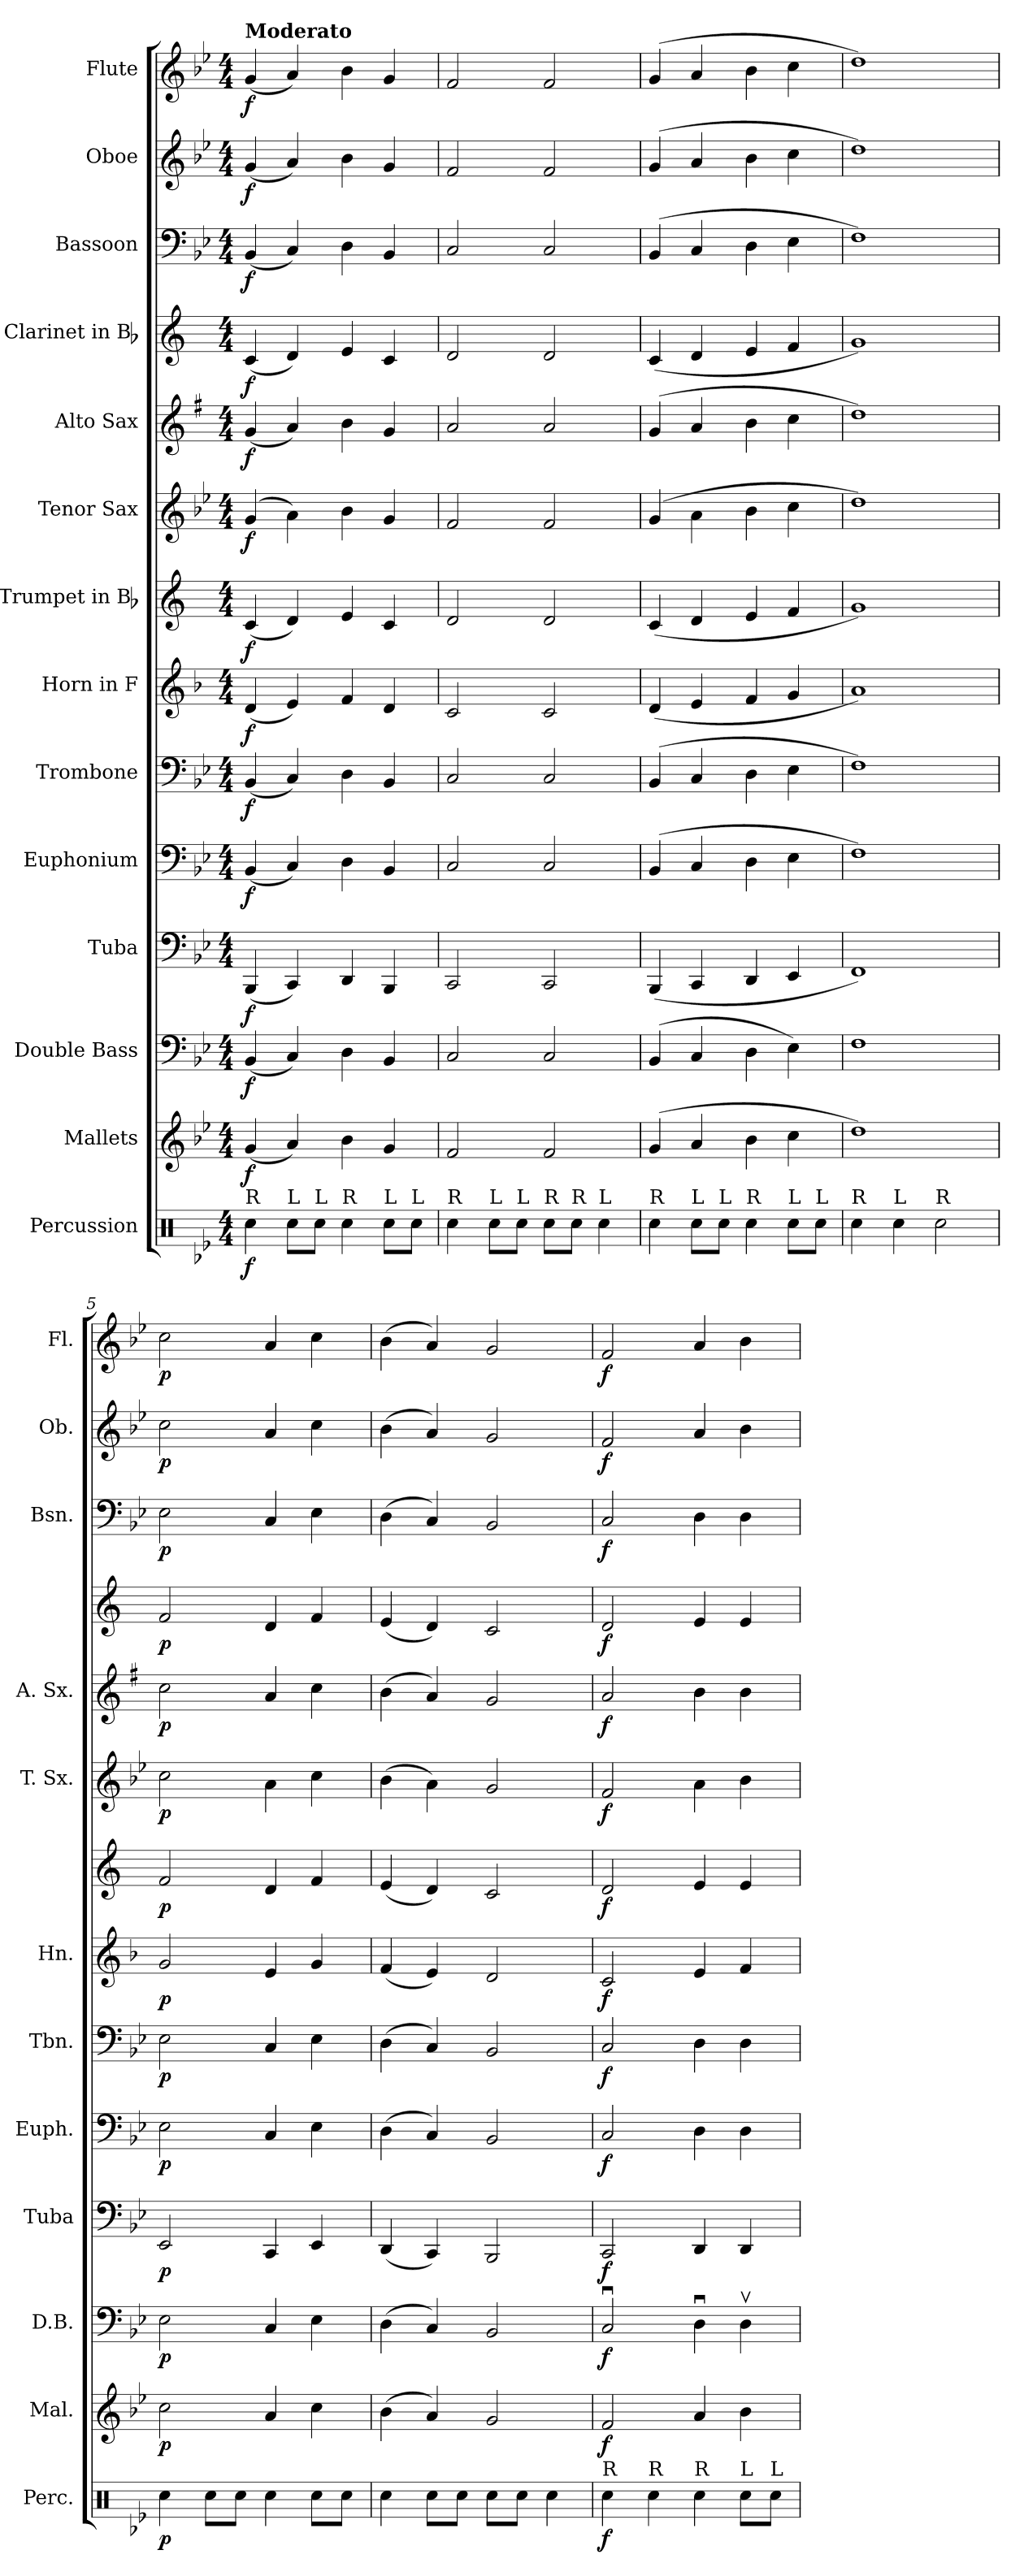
**kern	**dynam	**kern	**dynam	**kern	**dynam	**kern	**dynam	**kern	**dynam	**kern	**dynam	**kern	**dynam	**kern	**dynam	**kern	**dynam	**kern	**dynam	**kern	**dynam	**kern	**dynam	**kern	**dynam	**kern	**dynam
*part14	*part14	*part13	*part13	*part12	*part12	*part11	*part11	*part10	*part10	*part9	*part9	*part8	*part8	*part7	*part7	*part6	*part6	*part5	*part5	*part4	*part4	*part3	*part3	*part2	*part2	*part1	*part1
*staff14	*staff14	*staff13	*staff13	*staff12	*staff12	*staff11	*staff11	*staff10	*staff10	*staff9	*staff9	*staff8	*staff8	*staff7	*staff7	*staff6	*staff6	*staff5	*staff5	*staff4	*staff4	*staff3	*staff3	*staff2	*staff2	*staff1	*staff1
*I"Percussion	*	*I"Mallets	*	*I"Double Bass	*	*I"Tuba	*	*I"Euphonium	*	*I"Trombone	*	*I"Horn in F	*	*I"Trumpet in Bb	*	*I"Tenor Sax	*	*I"Alto Sax	*	*I"Clarinet in Bb	*	*I"Bassoon	*	*I"Oboe	*	*I"Flute	*
*I'Perc.	*	*I'Mal.	*	*I'D.B.	*	*I'Tuba	*	*I'Euph.	*	*I'Tbn.	*	*I'Hn.	*	*	*	*I'T. Sx.	*	*I'A. Sx.	*	*	*	*I'Bsn.	*	*I'Ob.	*	*I'Fl.	*
*clefX	*	*clefG2	*	*clefF4	*	*clefF4	*	*clefF4	*	*clefF4	*	*clefG2	*	*clefG2	*	*clefG2	*	*clefG2	*	*clefG2	*	*clefF4	*	*clefG2	*	*clefG2	*
*	*	*	*	*ITrd7c12	*	*	*	*	*	*	*	*ITrd4c7	*	*ITrd1c2	*	*ITrd8c14	*	*ITrd5c9	*	*ITrd1c2	*	*	*	*	*	*	*
*k[b-e-]	*	*k[b-e-]	*	*k[b-e-]	*	*k[b-e-]	*	*k[b-e-]	*	*k[b-e-]	*	*k[b-e-]	*	*k[b-e-]	*	*k[b-e-]	*	*k[b-e-]	*	*k[b-e-]	*	*k[b-e-]	*	*k[b-e-]	*	*k[b-e-]	*
*B-:	*	*B-:	*	*B-:	*	*B-:	*	*B-:	*	*B-:	*	*B-:	*	*B-:	*	*B-:	*	*B-:	*	*B-:	*	*B-:	*	*B-:	*	*B-:	*
*M4/4	*	*M4/4	*	*M4/4	*	*M4/4	*	*M4/4	*	*M4/4	*	*M4/4	*	*M4/4	*	*M4/4	*	*M4/4	*	*M4/4	*	*M4/4	*	*M4/4	*	*M4/4	*
*MM100	*	*MM100	*	*MM100	*	*MM100	*	*MM100	*	*MM100	*	*MM100	*	*MM100	*	*MM100	*	*MM100	*	*MM100	*	*MM100	*	*MM100	*	*MM100	*
=1	=1	=1	=1	=1	=1	=1	=1	=1	=1	=1	=1	=1	=1	=1	=1	=1	=1	=1	=1	=1	=1	=1	=1	=1	=1	=1	=1
!	!	!	!	!	!	!	!	!	!	!	!	!	!	!	!	!	!	!	!	!	!	!	!	!	!	!LO:TX:a:B:t=Moderato	!
!LO:TX:a:t=R	!	!	!	!	!	!	!	!	!	!	!	!	!	!	!	!	!	!	!	!	!	!	!	!	!	!	!
!	!LO:DY:b	!	!LO:DY:b	!	!LO:DY:b	!	!LO:DY:b	!	!LO:DY:b	!	!LO:DY:b	!	!LO:DY:b	!	!LO:DY:b	!	!LO:DY:b	!	!LO:DY:b	!	!LO:DY:b	!	!LO:DY:b	!	!LO:DY:b	!	!LO:DY:b
4Rcc\	f	(<4g/	f	(<4BBB-/	f	(<4BBB-/	f	(<4BB-/	f	(<4BB-/	f	(<4G/	f	(<4B-/	f	(4G/	f	(<4B-/	f	(<4B-/	f	(<4BB-/	f	(<4g/	f	(<4g/	f
!LO:TX:a:t=L	!	!	!	!	!	!	!	!	!	!	!	!	!	!	!	!	!	!	!	!	!	!	!	!	!	!	!
8Rcc\L	.	4a/)	.	4CC/)	.	4CC/)	.	4C/)	.	4C/)	.	4A/)	.	4c/)	.	4A\)	.	4c/)	.	4c/)	.	4C/)	.	4a/)	.	4a/)	.
!LO:TX:a:t=L	!	!	!	!	!	!	!	!	!	!	!	!	!	!	!	!	!	!	!	!	!	!	!	!	!	!	!
8Rcc\J	.	.	.	.	.	.	.	.	.	.	.	.	.	.	.	.	.	.	.	.	.	.	.	.	.	.	.
!LO:TX:a:t=R	!	!	!	!	!	!	!	!	!	!	!	!	!	!	!	!	!	!	!	!	!	!	!	!	!	!	!
4Rcc\	.	4b-\	.	4DD\	.	4DD/	.	4D\	.	4D\	.	4B-/	.	4d/	.	4B-\	.	4d\	.	4d/	.	4D\	.	4b-\	.	4b-\	.
!LO:TX:a:t=L	!	!	!	!	!	!	!	!	!	!	!	!	!	!	!	!	!	!	!	!	!	!	!	!	!	!	!
8Rcc\L	.	4g/	.	4BBB-/	.	4BBB-/	.	4BB-/	.	4BB-/	.	4G/	.	4B-/	.	4G/	.	4B-/	.	4B-/	.	4BB-/	.	4g/	.	4g/	.
!LO:TX:a:t=L	!	!	!	!	!	!	!	!	!	!	!	!	!	!	!	!	!	!	!	!	!	!	!	!	!	!	!
8Rcc\J	.	.	.	.	.	.	.	.	.	.	.	.	.	.	.	.	.	.	.	.	.	.	.	.	.	.	.
=2	=2	=2	=2	=2	=2	=2	=2	=2	=2	=2	=2	=2	=2	=2	=2	=2	=2	=2	=2	=2	=2	=2	=2	=2	=2	=2	=2
!LO:TX:a:t=R	!	!	!	!	!	!	!	!	!	!	!	!	!	!	!	!	!	!	!	!	!	!	!	!	!	!	!
4Rcc\	.	2f/	.	2CC/	.	2CC/	.	2C/	.	2C/	.	2F/	.	2c/	.	2F/	.	2c/	.	2c/	.	2C/	.	2f/	.	2f/	.
!LO:TX:a:t=L	!	!	!	!	!	!	!	!	!	!	!	!	!	!	!	!	!	!	!	!	!	!	!	!	!	!	!
8Rcc\L	.	.	.	.	.	.	.	.	.	.	.	.	.	.	.	.	.	.	.	.	.	.	.	.	.	.	.
!LO:TX:a:t=L	!	!	!	!	!	!	!	!	!	!	!	!	!	!	!	!	!	!	!	!	!	!	!	!	!	!	!
8Rcc\J	.	.	.	.	.	.	.	.	.	.	.	.	.	.	.	.	.	.	.	.	.	.	.	.	.	.	.
!LO:TX:a:t=R	!	!	!	!	!	!	!	!	!	!	!	!	!	!	!	!	!	!	!	!	!	!	!	!	!	!	!
8Rcc\L	.	2f/	.	2CC/	.	2CC/	.	2C/	.	2C/	.	2F/	.	2c/	.	2F/	.	2c/	.	2c/	.	2C/	.	2f/	.	2f/	.
!LO:TX:a:t=R	!	!	!	!	!	!	!	!	!	!	!	!	!	!	!	!	!	!	!	!	!	!	!	!	!	!	!
8Rcc\J	.	.	.	.	.	.	.	.	.	.	.	.	.	.	.	.	.	.	.	.	.	.	.	.	.	.	.
!LO:TX:a:t=L	!	!	!	!	!	!	!	!	!	!	!	!	!	!	!	!	!	!	!	!	!	!	!	!	!	!	!
4Rcc\	.	.	.	.	.	.	.	.	.	.	.	.	.	.	.	.	.	.	.	.	.	.	.	.	.	.	.
=3	=3	=3	=3	=3	=3	=3	=3	=3	=3	=3	=3	=3	=3	=3	=3	=3	=3	=3	=3	=3	=3	=3	=3	=3	=3	=3	=3
!LO:TX:a:t=R	!	!	!	!	!	!	!	!	!	!	!	!	!	!	!	!	!	!	!	!	!	!	!	!	!	!	!
4Rcc\	.	(4g/	.	(>4BBB-/	.	(<4BBB-/	.	(4BB-/	.	(4BB-/	.	(<4G/	.	(<4B-/	.	(4G/	.	(4B-/	.	(<4B-/	.	(4BB-/	.	(4g/	.	(4g/	.
!LO:TX:a:t=L	!	!	!	!	!	!	!	!	!	!	!	!	!	!	!	!	!	!	!	!	!	!	!	!	!	!	!
8Rcc\L	.	4a/	.	4CC/	.	4CC/	.	4C/	.	4C/	.	4A/	.	4c/	.	4A\	.	4c/	.	4c/	.	4C/	.	4a/	.	4a/	.
!LO:TX:a:t=L	!	!	!	!	!	!	!	!	!	!	!	!	!	!	!	!	!	!	!	!	!	!	!	!	!	!	!
8Rcc\J	.	.	.	.	.	.	.	.	.	.	.	.	.	.	.	.	.	.	.	.	.	.	.	.	.	.	.
!LO:TX:a:t=R	!	!	!	!	!	!	!	!	!	!	!	!	!	!	!	!	!	!	!	!	!	!	!	!	!	!	!
4Rcc\	.	4b-\	.	4DD\	.	4DD/	.	4D\	.	4D\	.	4B-/	.	4d/	.	4B-\	.	4d\	.	4d/	.	4D\	.	4b-\	.	4b-\	.
!LO:TX:a:t=L	!	!	!	!	!	!	!	!	!	!	!	!	!	!	!	!	!	!	!	!	!	!	!	!	!	!	!
8Rcc\L	.	4cc\	.	4EE-\)	.	4EE-/	.	4E-\	.	4E-\	.	4c/	.	4e-/	.	4c\	.	4e-\	.	4e-/	.	4E-\	.	4cc\	.	4cc\	.
!LO:TX:a:t=L	!	!	!	!	!	!	!	!	!	!	!	!	!	!	!	!	!	!	!	!	!	!	!	!	!	!	!
8Rcc\J	.	.	.	.	.	.	.	.	.	.	.	.	.	.	.	.	.	.	.	.	.	.	.	.	.	.	.
=4	=4	=4	=4	=4	=4	=4	=4	=4	=4	=4	=4	=4	=4	=4	=4	=4	=4	=4	=4	=4	=4	=4	=4	=4	=4	=4	=4
!LO:TX:a:t=R	!	!	!	!	!	!	!	!	!	!	!	!	!	!	!	!	!	!	!	!	!	!	!	!	!	!	!
4Rcc\	.	1dd)	.	1FF	.	1FF)	.	1F)	.	1F)	.	1d)	.	1f)	.	1d)	.	1f)	.	1f)	.	1F)	.	1dd)	.	1dd)	.
!LO:TX:a:t=L	!	!	!	!	!	!	!	!	!	!	!	!	!	!	!	!	!	!	!	!	!	!	!	!	!	!	!
4Rcc\	.	.	.	.	.	.	.	.	.	.	.	.	.	.	.	.	.	.	.	.	.	.	.	.	.	.	.
!LO:TX:a:t=R	!	!	!	!	!	!	!	!	!	!	!	!	!	!	!	!	!	!	!	!	!	!	!	!	!	!	!
2Rcc\	.	.	.	.	.	.	.	.	.	.	.	.	.	.	.	.	.	.	.	.	.	.	.	.	.	.	.
=5	=5	=5	=5	=5	=5	=5	=5	=5	=5	=5	=5	=5	=5	=5	=5	=5	=5	=5	=5	=5	=5	=5	=5	=5	=5	=5	=5
!	!LO:DY:b	!	!LO:DY:b	!	!LO:DY:b	!	!LO:DY:b	!	!LO:DY:b	!	!LO:DY:b	!	!LO:DY:b	!	!LO:DY:b	!	!LO:DY:b	!	!LO:DY:b	!	!LO:DY:b	!	!LO:DY:b	!	!LO:DY:b	!	!LO:DY:b
4Rcc\	p	2cc\	p	2EE-\	p	2EE-/	p	2E-\	p	2E-\	p	2c/	p	2e-/	p	2c\	p	2e-\	p	2e-/	p	2E-\	p	2cc\	p	2cc\	p
8Rcc\L	.	.	.	.	.	.	.	.	.	.	.	.	.	.	.	.	.	.	.	.	.	.	.	.	.	.	.
8Rcc\J	.	.	.	.	.	.	.	.	.	.	.	.	.	.	.	.	.	.	.	.	.	.	.	.	.	.	.
4Rcc\	.	4a/	.	4CC/	.	4CC/	.	4C/	.	4C/	.	4A/	.	4c/	.	4A\	.	4c/	.	4c/	.	4C/	.	4a/	.	4a/	.
8Rcc\L	.	4cc\	.	4EE-\	.	4EE-/	.	4E-\	.	4E-\	.	4c/	.	4e-/	.	4c\	.	4e-\	.	4e-/	.	4E-\	.	4cc\	.	4cc\	.
8Rcc\J	.	.	.	.	.	.	.	.	.	.	.	.	.	.	.	.	.	.	.	.	.	.	.	.	.	.	.
=6	=6	=6	=6	=6	=6	=6	=6	=6	=6	=6	=6	=6	=6	=6	=6	=6	=6	=6	=6	=6	=6	=6	=6	=6	=6	=6	=6
4Rcc\	.	(>4b-\	.	(>4DD\	.	(<4DD/	.	(>4D\	.	(>4D\	.	(<4B-/	.	(<4d/	.	(>4B-\	.	(>4d\	.	(<4d/	.	(>4D\	.	(>4b-\	.	(>4b-\	.
8Rcc\L	.	4a/)	.	4CC/)	.	4CC/)	.	4C/)	.	4C/)	.	4A/)	.	4c/)	.	4A\)	.	4c/)	.	4c/)	.	4C/)	.	4a/)	.	4a/)	.
8Rcc\J	.	.	.	.	.	.	.	.	.	.	.	.	.	.	.	.	.	.	.	.	.	.	.	.	.	.	.
8Rcc\L	.	2g/	.	2BBB-/	.	2BBB-/	.	2BB-/	.	2BB-/	.	2G/	.	2B-/	.	2G/	.	2B-/	.	2B-/	.	2BB-/	.	2g/	.	2g/	.
8Rcc\J	.	.	.	.	.	.	.	.	.	.	.	.	.	.	.	.	.	.	.	.	.	.	.	.	.	.	.
4Rcc\	.	.	.	.	.	.	.	.	.	.	.	.	.	.	.	.	.	.	.	.	.	.	.	.	.	.	.
=7	=7	=7	=7	=7	=7	=7	=7	=7	=7	=7	=7	=7	=7	=7	=7	=7	=7	=7	=7	=7	=7	=7	=7	=7	=7	=7	=7
!LO:TX:a:t=R	!	!	!	!	!	!	!	!	!	!	!	!	!	!	!	!	!	!	!	!	!	!	!	!	!	!	!
!	!LO:DY:b	!	!LO:DY:b	!	!LO:DY:b	!	!LO:DY:b	!	!LO:DY:b	!	!LO:DY:b	!	!LO:DY:b	!	!LO:DY:b	!	!LO:DY:b	!	!LO:DY:b	!	!LO:DY:b	!	!LO:DY:b	!	!LO:DY:b	!	!LO:DY:b
4Rcc\	f	2f/	f	2CCu>/	f	2CC/	f	2C/	f	2C/	f	2F/	f	2c/	f	2F/	f	2c/	f	2c/	f	2C/	f	2f/	f	2f/	f
!LO:TX:a:t=R	!	!	!	!	!	!	!	!	!	!	!	!	!	!	!	!	!	!	!	!	!	!	!	!	!	!	!
4Rcc\	.	.	.	.	.	.	.	.	.	.	.	.	.	.	.	.	.	.	.	.	.	.	.	.	.	.	.
!LO:TX:a:t=R	!	!	!	!	!	!	!	!	!	!	!	!	!	!	!	!	!	!	!	!	!	!	!	!	!	!	!
4Rcc\	.	4a/	.	4DDu>\	.	4DD/	.	4D\	.	4D\	.	4A/	.	4d/	.	4A\	.	4d\	.	4d/	.	4D\	.	4a/	.	4a/	.
!LO:TX:a:t=L	!	!	!	!	!	!	!	!	!	!	!	!	!	!	!	!	!	!	!	!	!	!	!	!	!	!	!
8Rcc\L	.	4b-\	.	4DDv>\	.	4DD/	.	4D\	.	4D\	.	4B-/	.	4d/	.	4B-\	.	4d\	.	4d/	.	4D\	.	4b-\	.	4b-\	.
!LO:TX:a:t=L	!	!	!	!	!	!	!	!	!	!	!	!	!	!	!	!	!	!	!	!	!	!	!	!	!	!	!
8Rcc\J	.	.	.	.	.	.	.	.	.	.	.	.	.	.	.	.	.	.	.	.	.	.	.	.	.	.	.
=	=	=	=	=	=	=	=	=	=	=	=	=	=	=	=	=	=	=	=	=	=	=	=	=	=	=	=
*-	*-	*-	*-	*-	*-	*-	*-	*-	*-	*-	*-	*-	*-	*-	*-	*-	*-	*-	*-	*-	*-	*-	*-	*-	*-	*-	*-
